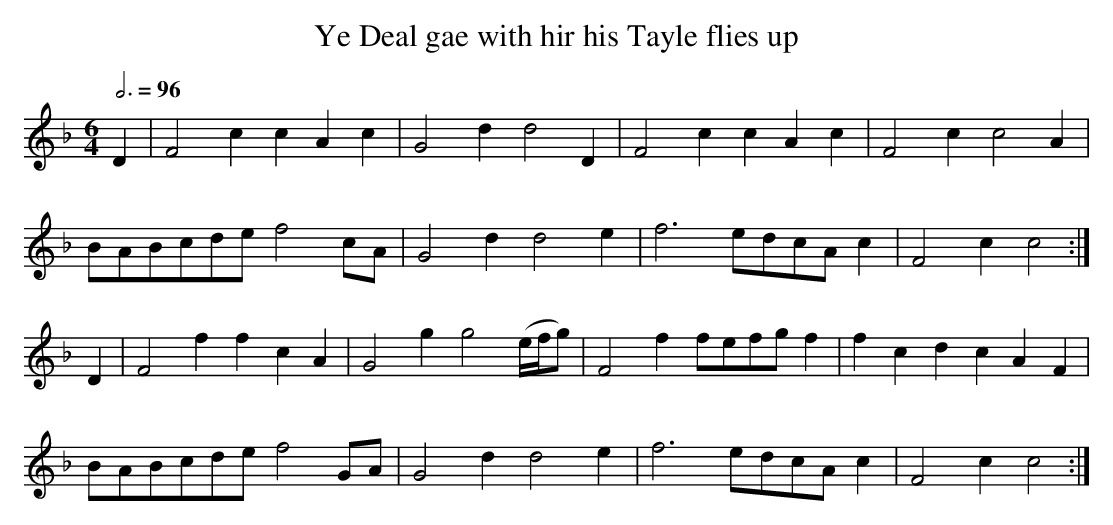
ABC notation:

X:1
T:Ye Deal gae with hir his Tayle flies up
M:6/4
L:1/4
Q:3/4=96
K:Cmix
D|F2      c    cAc   |G2d d2 D        |F2c c   A   c|F2c c2A|
  B/A/B/c/d/e/ f2c/A/|G2d d2 e        |f3  e/d/c/A/c|F2c c2:|
D|F2      f    fcA   |G2g g2(e//f//g/)|F2f f/e/f/g/f|fcd cAF|
  B/A/B/c/d/e/ f2G/A/|G2d d2 e        |f3  e/d/c/A/c|F2c c2:|
